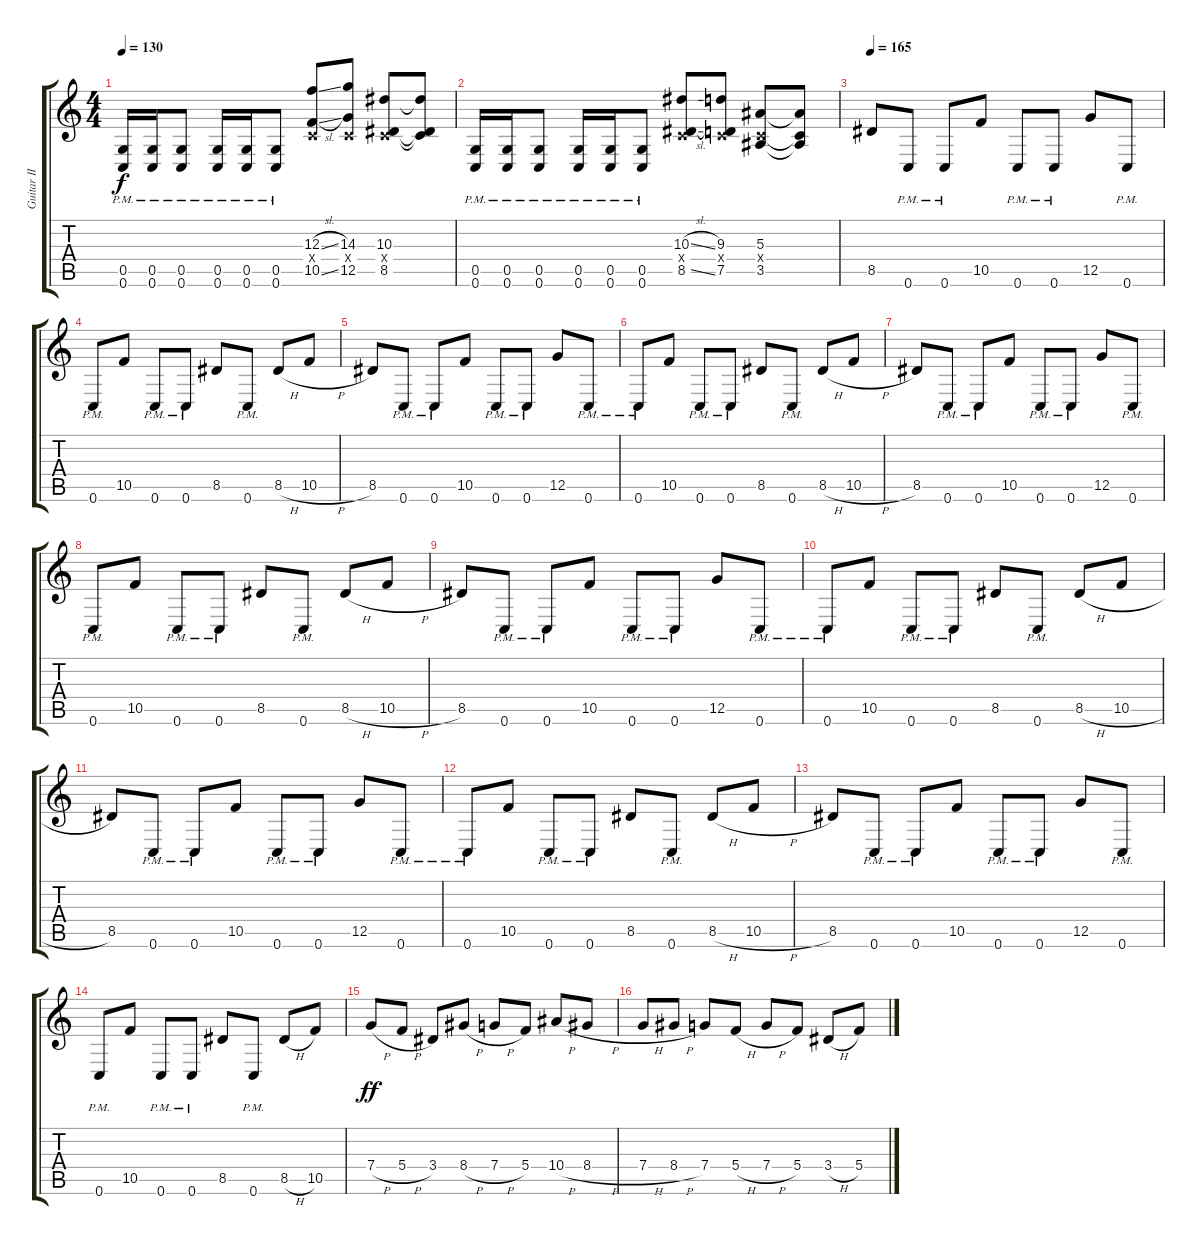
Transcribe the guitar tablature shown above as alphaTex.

\track ("Guitar II" "Guitar II") {instrument overdrivenguitar}
\staff {score tabs}
\tuning (D4 A3 F3 C3 G2 C2) {hide}
\ts (4 4)
\tempo 130
\clef g2
\ks c
(0.5{pm} 0.6{pm}).16{dy f} (0.5{pm} 0.6{pm}).16 (0.5{pm} 0.6{pm}).8 (0.5{pm} 0.6{pm}).16 (0.5{pm} 0.6{pm}).16 (0.5{pm} 0.6{pm}).8 (12.3{sl} 0.4{x} 10.5{sl}).8 (14.3 0.4{x} 12.5).8 (10.3 0.4{x} 8.5).8 (10.3{t} 0.4{t} 8.5{t}).8 |
(0.5{pm} 0.6{pm}).16 (0.5{pm} 0.6{pm}).16 (0.5{pm} 0.6{pm}).8 (0.5{pm} 0.6{pm}).16 (0.5{pm} 0.6{pm}).16 (0.5{pm} 0.6{pm}).8 (10.3{sl} 0.4{x} 8.5{sl}).8 (9.3 0.4{x} 7.5).8 (5.3 0.4{x} 3.5).8 (5.3{t} 0.4{t} 3.5{t}).8 |
\tempo 165
8.5.8 0.6{pm}.8 0.6{pm}.8 10.5.8 0.6{pm}.8 0.6{pm}.8 12.5.8 0.6{pm}.8 |
0.6{pm}.8 10.5.8 0.6{pm}.8 0.6{pm}.8 8.5.8 0.6{pm}.8 8.5{h}.8 10.5{h}.8 |
8.5.8 0.6{pm}.8 0.6{pm}.8 10.5.8 0.6{pm}.8 0.6{pm}.8 12.5.8 0.6{pm}.8 |
0.6{pm}.8 10.5.8 0.6{pm}.8 0.6{pm}.8 8.5.8 0.6{pm}.8 8.5{h}.8 10.5{h}.8 |
8.5.8 0.6{pm}.8 0.6{pm}.8 10.5.8 0.6{pm}.8 0.6{pm}.8 12.5.8 0.6{pm}.8 |
0.6{pm}.8 10.5.8 0.6{pm}.8 0.6{pm}.8 8.5.8 0.6{pm}.8 8.5{h}.8 10.5{h}.8 |
8.5.8 0.6{pm}.8 0.6{pm}.8 10.5.8 0.6{pm}.8 0.6{pm}.8 12.5.8 0.6{pm}.8 |
0.6{pm}.8 10.5.8 0.6{pm}.8 0.6{pm}.8 8.5.8 0.6{pm}.8 8.5{h}.8 10.5{h}.8 |
8.5.8 0.6{pm}.8 0.6{pm}.8 10.5.8 0.6{pm}.8 0.6{pm}.8 12.5.8 0.6{pm}.8 |
0.6{pm}.8 10.5.8 0.6{pm}.8 0.6{pm}.8 8.5.8 0.6{pm}.8 8.5{h}.8 10.5{h}.8 |
8.5.8 0.6{pm}.8 0.6{pm}.8 10.5.8 0.6{pm}.8 0.6{pm}.8 12.5.8 0.6{pm}.8 |
0.6{pm}.8 10.5.8 0.6{pm}.8 0.6{pm}.8 8.5.8 0.6{pm}.8 8.5{h}.8 10.5.8 |
7.4{h}.8{dy ff} 5.4{h}.8 3.4.8 8.4{h}.8 7.4{h}.8 5.4.8 10.4{h}.8 8.4{h}.8 |
7.4{h}.8 8.4{h}.8 7.4.8 5.4{h}.8 7.4{h}.8 5.4.8 3.4{h}.8 5.4.8
